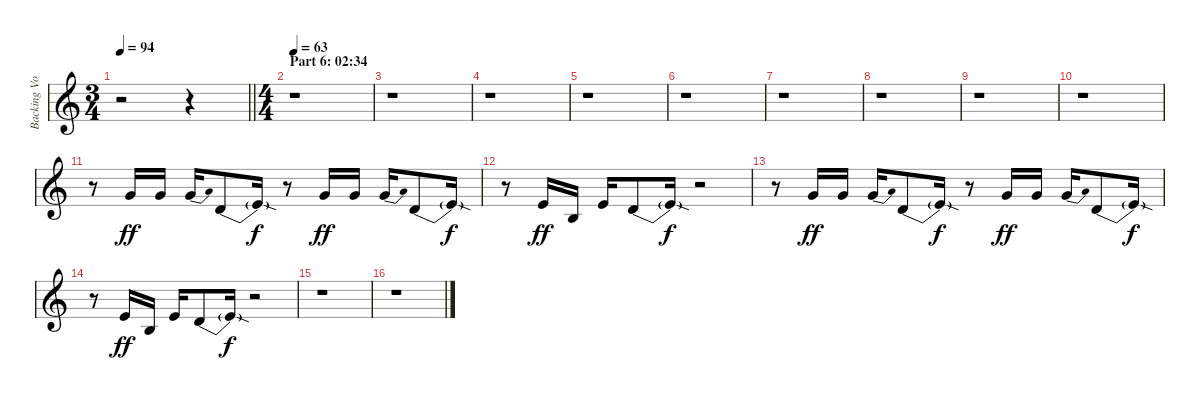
\track ("Backing Vocals" "Backing Vo") {instrument lead2sawtooth}
\staff {score}
\tuning (E4 B3 G3 D3 A2 E2) {hide}
\ts (3 4)
\tempo 94
\clef g2
\barLineRight lightlight
\ks c
r.2{dy ff} r.4 |
\ts (4 4)
\section ("" "Part 6: 02:34")
\tempo 63
r.1 |
r.1 |
r.1 |
r.1 |
r.1 |
r.1 |
r.1 |
r.1 |
r.1 |
r.8 8.2.16 8.2.16 8.2{be (bend 0 0 60 4)}.16 7.3{be (bend 0 0 60 4)}.8 7.3{sod t}.16{dy f} r.8 8.2.16{dy ff} 8.2.16 8.2{be (bend 0 0 60 4)}.16 7.3{be (bend 0 0 60 4)}.8 7.3{sod t}.16{dy f} |
r.8 9.3.16{dy ff} 4.3.16 9.3.16 7.3{be (bend 0 0 60 4)}.8 7.3{sod t}.16{dy f} r.2 |
r.8 8.2.16{dy ff} 8.2.16 8.2{be (bend 0 0 60 4)}.16 7.3{be (bend 0 0 60 4)}.8 7.3{sod t}.16{dy f} r.8 8.2.16{dy ff} 8.2.16 8.2{be (bend 0 0 60 4)}.16 7.3{be (bend 0 0 60 4)}.8 7.3{sod t}.16{dy f} |
r.8 9.3.16{dy ff} 4.3.16 9.3.16 7.3{be (bend 0 0 60 4)}.8 7.3{sod t}.16{dy f} r.2 |
r.1 |
r.1
